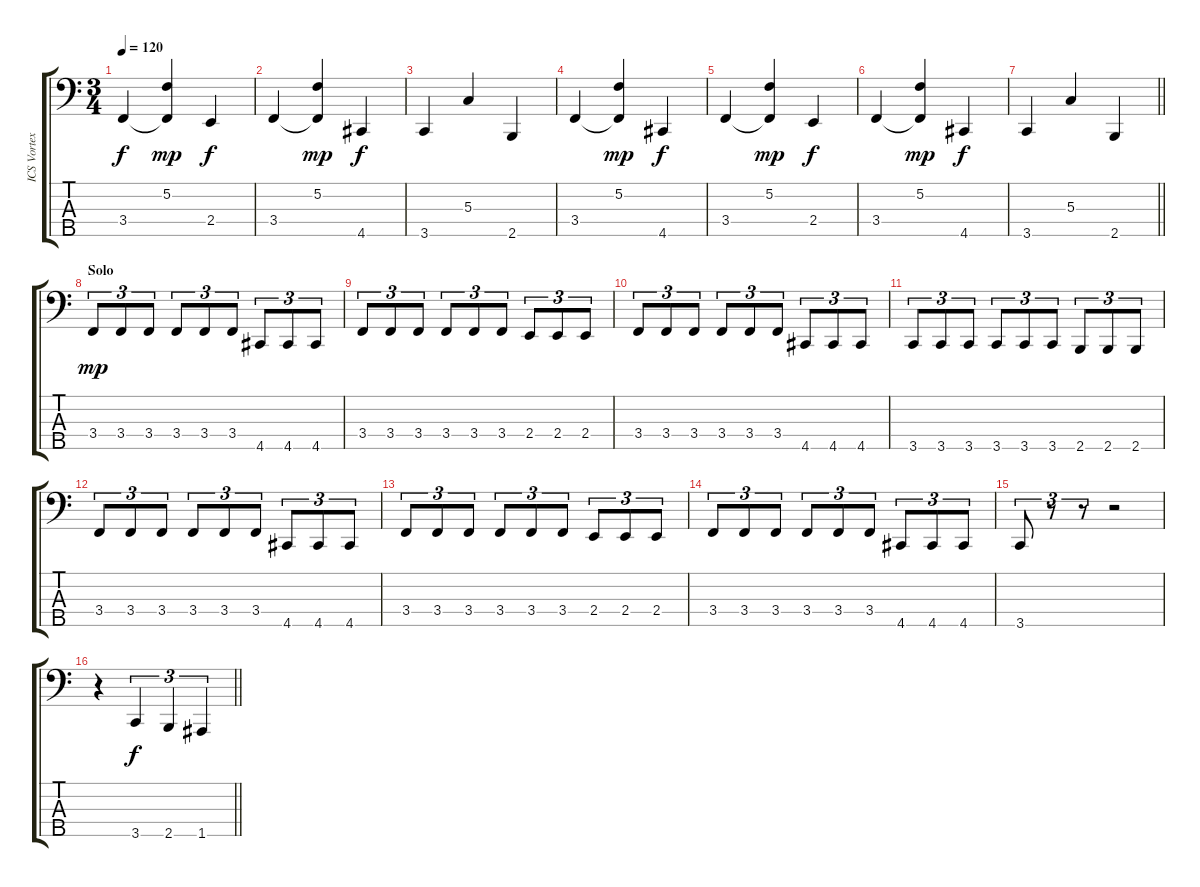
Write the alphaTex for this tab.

\track ("ICS Vortex" "ICS Vortex") {instrument electricbassfinger}
\staff {score tabs}
\tuning (F2 C2 G1 D1 A0) {hide}
\ts (3 4)
\tempo 120
\clef f4
\ks c
3.4.4{dy f} (5.2 3.4{t}).4{dy mp} 2.4.4{dy f} |
3.4.4 (5.2 3.4{t}).4{dy mp} 4.5.4{dy f} |
3.5.4 5.3.4 2.5.4 |
3.4.4 (5.2 3.4{t}).4{dy mp} 4.5.4{dy f} |
3.4.4 (5.2 3.4{t}).4{dy mp} 2.4.4{dy f} |
3.4.4 (5.2 3.4{t}).4{dy mp} 4.5.4{dy f} |
\barLineRight lightlight
3.5.4 5.3.4 2.5.4 |
\section ("" "Solo ")
3.4.8{tu (3 2) dy mp} 3.4.8{tu (3 2)} 3.4.8{tu (3 2)} 3.4.8{tu (3 2)} 3.4.8{tu (3 2)} 3.4.8{tu (3 2)} 4.5.8{tu (3 2)} 4.5.8{tu (3 2)} 4.5.8{tu (3 2)} |
3.4.8{tu (3 2)} 3.4.8{tu (3 2)} 3.4.8{tu (3 2)} 3.4.8{tu (3 2)} 3.4.8{tu (3 2)} 3.4.8{tu (3 2)} 2.4.8{tu (3 2)} 2.4.8{tu (3 2)} 2.4.8{tu (3 2)} |
3.4.8{tu (3 2)} 3.4.8{tu (3 2)} 3.4.8{tu (3 2)} 3.4.8{tu (3 2)} 3.4.8{tu (3 2)} 3.4.8{tu (3 2)} 4.5.8{tu (3 2)} 4.5.8{tu (3 2)} 4.5.8{tu (3 2)} |
3.5.8{tu (3 2)} 3.5.8{tu (3 2)} 3.5.8{tu (3 2)} 3.5.8{tu (3 2)} 3.5.8{tu (3 2)} 3.5.8{tu (3 2)} 2.5.8{tu (3 2)} 2.5.8{tu (3 2)} 2.5.8{tu (3 2)} |
3.4.8{tu (3 2)} 3.4.8{tu (3 2)} 3.4.8{tu (3 2)} 3.4.8{tu (3 2)} 3.4.8{tu (3 2)} 3.4.8{tu (3 2)} 4.5.8{tu (3 2)} 4.5.8{tu (3 2)} 4.5.8{tu (3 2)} |
3.4.8{tu (3 2)} 3.4.8{tu (3 2)} 3.4.8{tu (3 2)} 3.4.8{tu (3 2)} 3.4.8{tu (3 2)} 3.4.8{tu (3 2)} 2.4.8{tu (3 2)} 2.4.8{tu (3 2)} 2.4.8{tu (3 2)} |
3.4.8{tu (3 2)} 3.4.8{tu (3 2)} 3.4.8{tu (3 2)} 3.4.8{tu (3 2)} 3.4.8{tu (3 2)} 3.4.8{tu (3 2)} 4.5.8{tu (3 2)} 4.5.8{tu (3 2)} 4.5.8{tu (3 2)} |
3.5.8{tu (3 2)} r.8{tu (3 2)} r.8{tu (3 2)} r.2 |
\barLineRight lightlight
r.4 3.5.4{tu (3 2) dy f} 2.5.4{tu (3 2)} 1.5.4{tu (3 2)}
